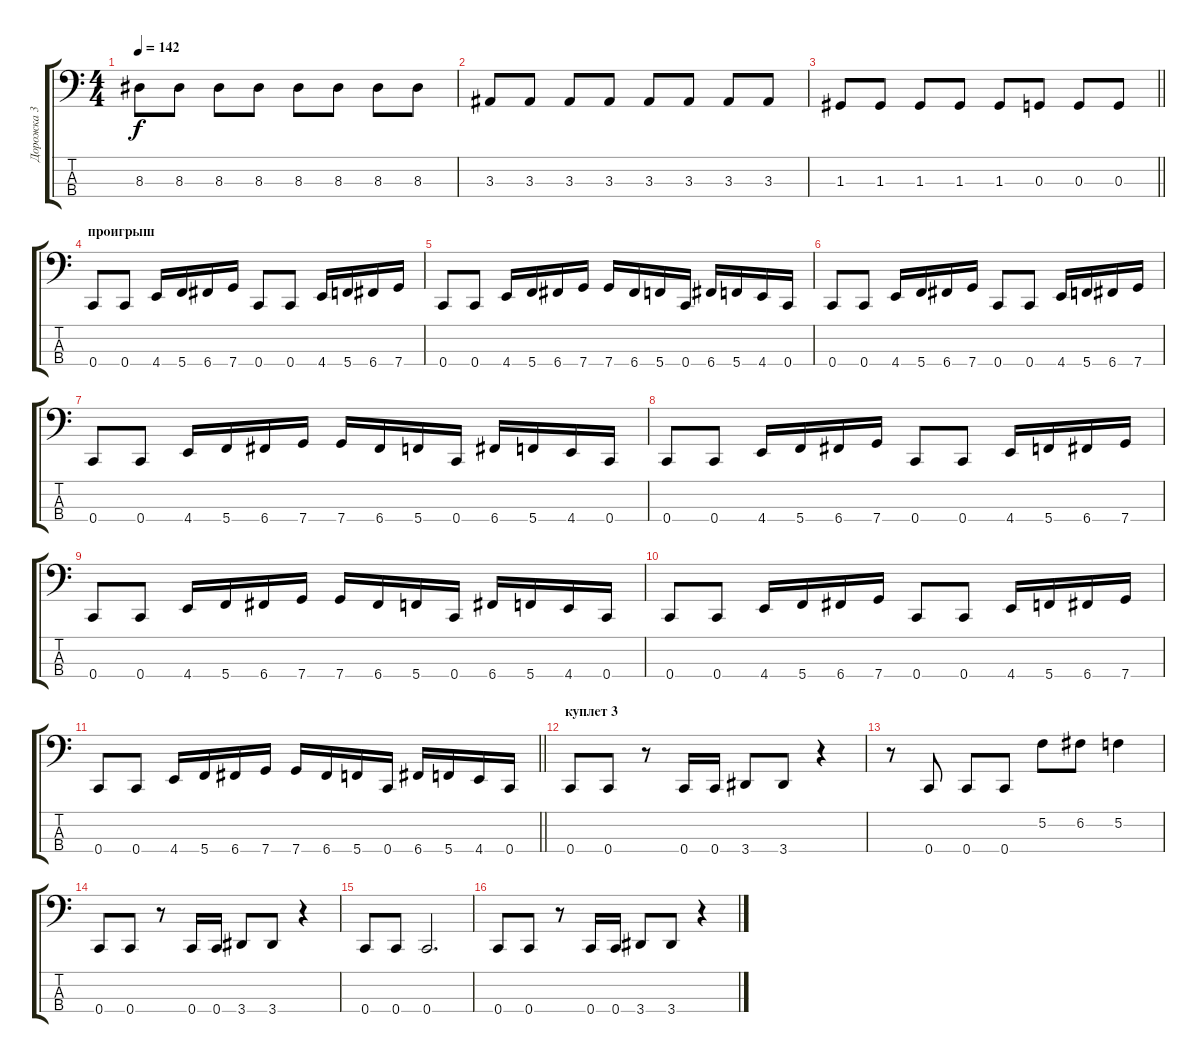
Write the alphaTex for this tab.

\track ("Дорожка 3" "Дорожка 3") {instrument electricbassfinger}
\staff {score tabs}
\tuning (F2 C2 G1 C1) {hide}
\ts (4 4)
\tempo 142
\clef f4
\ks c
8.3.8{dy f} 8.3.8 8.3.8 8.3.8 8.3.8 8.3.8 8.3.8 8.3.8 |
3.3.8 3.3.8 3.3.8 3.3.8 3.3.8 3.3.8 3.3.8 3.3.8 |
\barLineRight lightlight
1.3.8 1.3.8 1.3.8 1.3.8 1.3.8 0.3.8 0.3.8 0.3.8 |
\section ("" "проигрыш")
0.4.8 0.4.8 4.4.16 5.4.16 6.4.16 7.4.16 0.4.8 0.4.8 4.4.16 5.4.16 6.4.16 7.4.16 |
0.4.8 0.4.8 4.4.16 5.4.16 6.4.16 7.4.16 7.4.16 6.4.16 5.4.16 0.4.16 6.4.16 5.4.16 4.4.16 0.4.16 |
0.4.8 0.4.8 4.4.16 5.4.16 6.4.16 7.4.16 0.4.8 0.4.8 4.4.16 5.4.16 6.4.16 7.4.16 |
0.4.8 0.4.8 4.4.16 5.4.16 6.4.16 7.4.16 7.4.16 6.4.16 5.4.16 0.4.16 6.4.16 5.4.16 4.4.16 0.4.16 |
0.4.8 0.4.8 4.4.16 5.4.16 6.4.16 7.4.16 0.4.8 0.4.8 4.4.16 5.4.16 6.4.16 7.4.16 |
0.4.8 0.4.8 4.4.16 5.4.16 6.4.16 7.4.16 7.4.16 6.4.16 5.4.16 0.4.16 6.4.16 5.4.16 4.4.16 0.4.16 |
0.4.8 0.4.8 4.4.16 5.4.16 6.4.16 7.4.16 0.4.8 0.4.8 4.4.16 5.4.16 6.4.16 7.4.16 |
\barLineRight lightlight
0.4.8 0.4.8 4.4.16 5.4.16 6.4.16 7.4.16 7.4.16 6.4.16 5.4.16 0.4.16 6.4.16 5.4.16 4.4.16 0.4.16 |
\section ("" "куплет 3")
0.4.8 0.4.8 r.8 0.4.16 0.4.16 3.4.8 3.4.8 r.4 |
r.8 0.4.8 0.4.8 0.4.8 5.2.8 6.2.8 5.2.4 |
0.4.8 0.4.8 r.8 0.4.16 0.4.16 3.4.8 3.4.8 r.4 |
0.4.8 0.4.8 0.4.2{d} |
0.4.8 0.4.8 r.8 0.4.16 0.4.16 3.4.8 3.4.8 r.4
